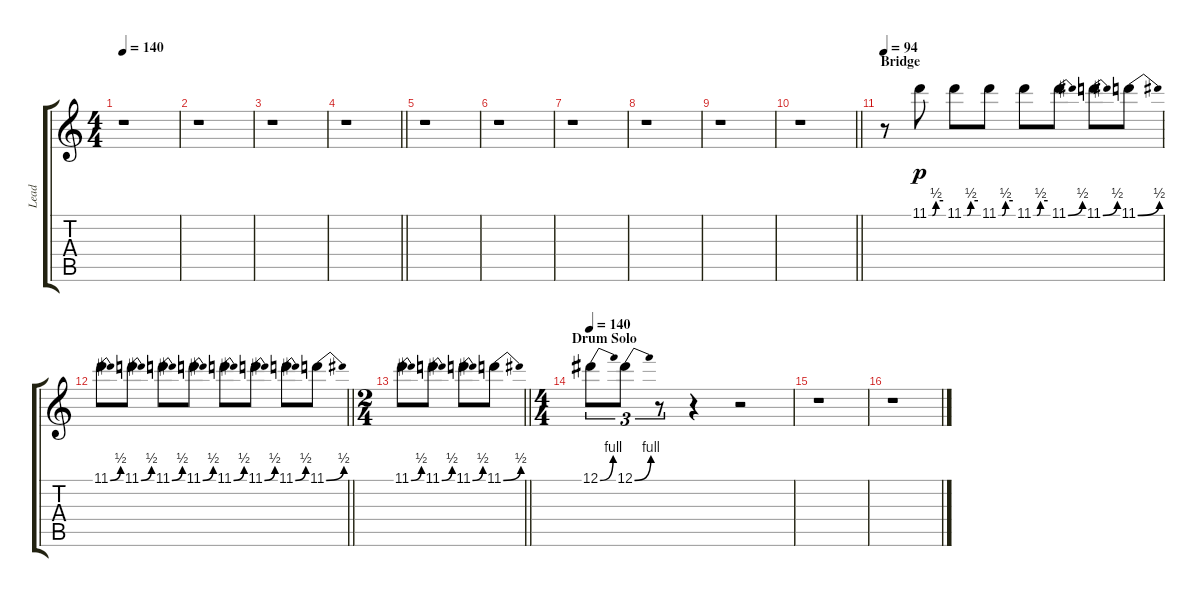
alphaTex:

\track ("Lead" "Lead") {instrument distortionguitar}
\staff {score tabs}
\tuning (Eb4 Bb3 Gb3 Db3 Ab2 Eb2) {hide}
\ts (4 4)
\tempo 140
\clef g2
\ks c
r.1{dy f} |
r.1 |
r.1 |
\barLineRight lightlight
r.1 |
r.1 |
r.1 |
r.1 |
r.1 |
r.1 |
\barLineRight lightlight
r.1 |
\section ("" "Bridge")
\tempo 94
r.8 11.1{be (custom 0 0 15 0 30 2 60 2)}.8{dy p} 11.1{be (custom 0 0 15 0 30 2 60 2)}.8 11.1{be (custom 0 0 15 0 30 2 60 2)}.8 11.1{be (custom 0 0 15 0 30 2 60 2)}.8 11.1{be (bend 0 0 60 2)}.8 11.1{be (bend 0 0 60 2)}.8 11.1{be (bend 0 0 60 2)}.8 |
\barLineRight lightlight
11.1{be (bend 0 0 60 2)}.8 11.1{be (bend 0 0 60 2)}.8 11.1{be (bend 0 0 60 2)}.8 11.1{be (bend 0 0 60 2)}.8 11.1{be (bend 0 0 60 2)}.8 11.1{be (bend 0 0 60 2)}.8 11.1{be (bend 0 0 60 2)}.8 11.1{be (bend 0 0 60 2)}.8 |
\ts (2 4)
\barLineRight lightlight
11.1{be (bend 0 0 60 2)}.8 11.1{be (bend 0 0 60 2)}.8 11.1{be (bend 0 0 60 2)}.8 11.1{be (bend 0 0 60 2)}.8 |
\ts (4 4)
\section ("" "Drum Solo")
\tempo 140
12.1{be (bend 0 0 60 4)}.8{tu (3 2)} 12.1{be (bend 0 0 60 4)}.8{tu (3 2)} r.8{tu (3 2)} r.4 r.2 |
r.1 |
r.1
